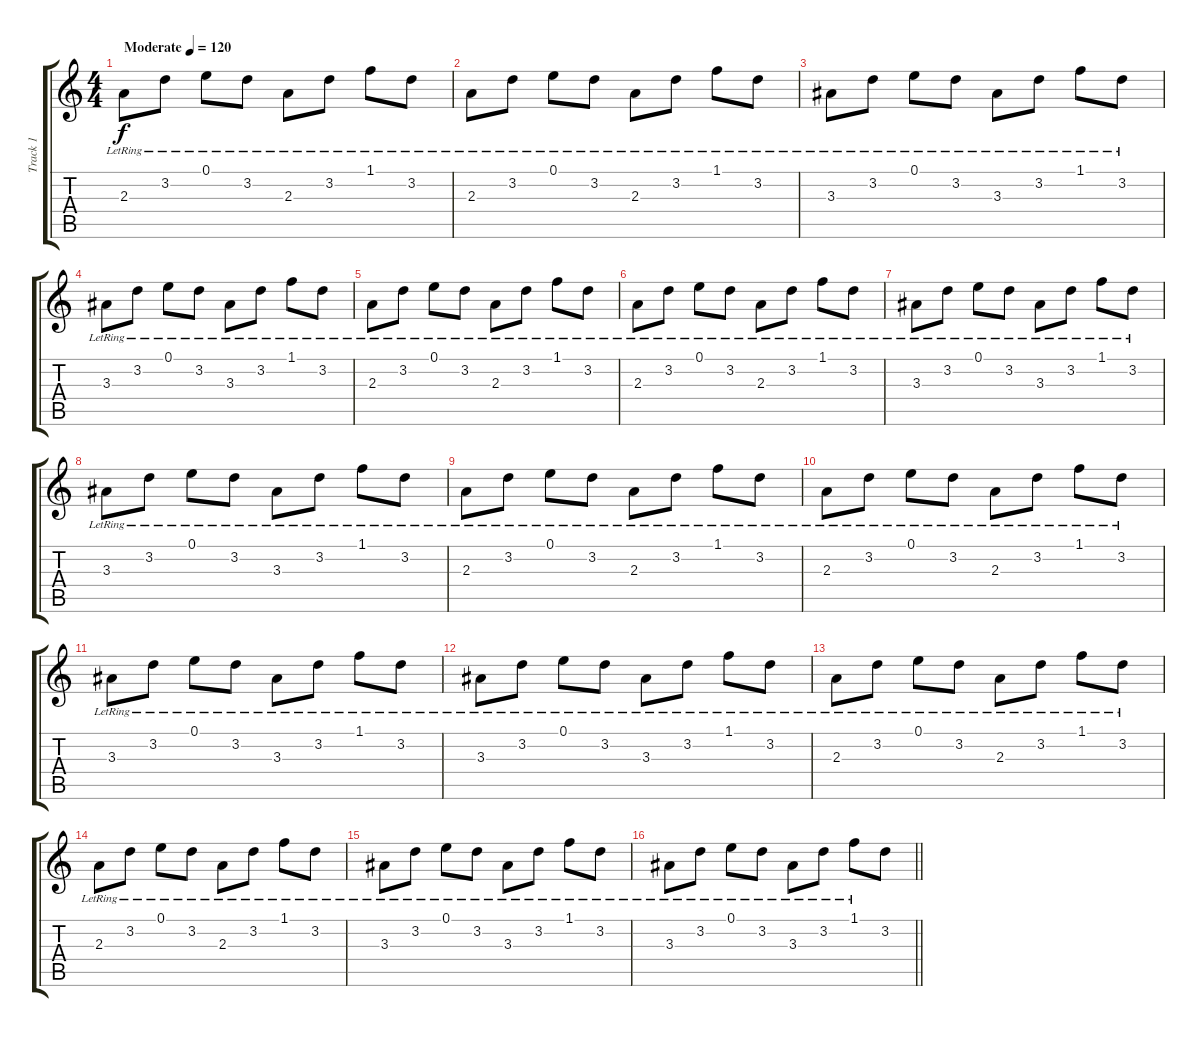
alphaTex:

\track ("Track 1" "Track 1") {instrument distortionguitar}
\staff {score tabs}
\tuning (E4 B3 G3 D3 A2 D2) {hide}
\ts (4 4)
\tempo (120 "Moderate")
\clef g2
\ks c
2.3{lr}.8{dy f instrument distortionguitar} 3.2{lr}.8 0.1{lr}.8 3.2{lr}.8 2.3{lr}.8 3.2{lr}.8 1.1{lr}.8 3.2{lr}.8 |
2.3{lr}.8 3.2{lr}.8 0.1{lr}.8 3.2{lr}.8 2.3{lr}.8 3.2{lr}.8 1.1{lr}.8 3.2{lr}.8 |
3.3{lr}.8 3.2{lr}.8 0.1{lr}.8 3.2{lr}.8 3.3{lr}.8 3.2{lr}.8 1.1{lr}.8 3.2{lr}.8 |
3.3{lr}.8 3.2{lr}.8 0.1{lr}.8 3.2{lr}.8 3.3{lr}.8 3.2{lr}.8 1.1{lr}.8 3.2{lr}.8 |
2.3{lr}.8 3.2{lr}.8 0.1{lr}.8 3.2{lr}.8 2.3{lr}.8 3.2{lr}.8 1.1{lr}.8 3.2{lr}.8 |
2.3{lr}.8 3.2{lr}.8 0.1{lr}.8 3.2{lr}.8 2.3{lr}.8 3.2{lr}.8 1.1{lr}.8 3.2{lr}.8 |
3.3{lr}.8 3.2{lr}.8 0.1{lr}.8 3.2{lr}.8 3.3{lr}.8 3.2{lr}.8 1.1{lr}.8 3.2{lr}.8 |
3.3{lr}.8 3.2{lr}.8 0.1{lr}.8 3.2{lr}.8 3.3{lr}.8 3.2{lr}.8 1.1{lr}.8 3.2{lr}.8 |
2.3{lr}.8 3.2{lr}.8 0.1{lr}.8 3.2{lr}.8 2.3{lr}.8 3.2{lr}.8 1.1{lr}.8 3.2{lr}.8 |
2.3{lr}.8 3.2{lr}.8 0.1{lr}.8 3.2{lr}.8 2.3{lr}.8 3.2{lr}.8 1.1{lr}.8 3.2{lr}.8 |
3.3{lr}.8 3.2{lr}.8 0.1{lr}.8 3.2{lr}.8 3.3{lr}.8 3.2{lr}.8 1.1{lr}.8 3.2{lr}.8 |
3.3{lr}.8 3.2{lr}.8 0.1{lr}.8 3.2{lr}.8 3.3{lr}.8 3.2{lr}.8 1.1{lr}.8 3.2{lr}.8 |
2.3{lr}.8 3.2{lr}.8 0.1{lr}.8 3.2{lr}.8 2.3{lr}.8 3.2{lr}.8 1.1{lr}.8 3.2{lr}.8 |
2.3{lr}.8 3.2{lr}.8 0.1{lr}.8 3.2{lr}.8 2.3{lr}.8 3.2{lr}.8 1.1{lr}.8 3.2{lr}.8 |
3.3{lr}.8 3.2{lr}.8 0.1{lr}.8 3.2{lr}.8 3.3{lr}.8 3.2{lr}.8 1.1{lr}.8 3.2{lr}.8 |
\barLineRight lightlight
3.3{lr}.8 3.2{lr}.8 0.1{lr}.8 3.2{lr}.8 3.3{lr}.8 3.2{lr}.8 1.1{lr}.8 3.2.8
